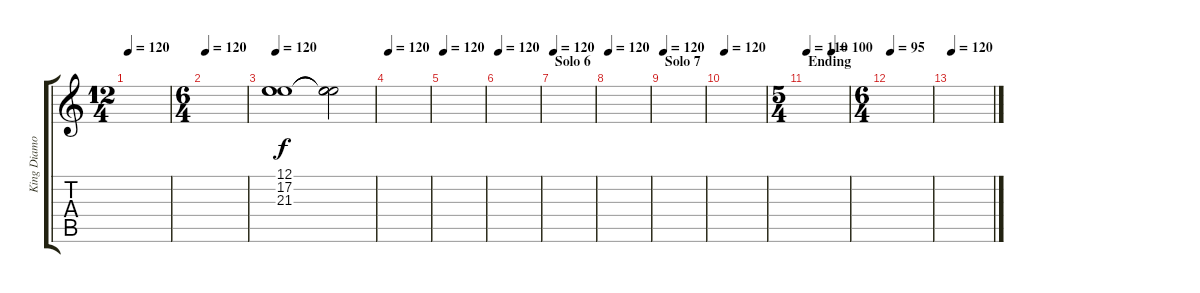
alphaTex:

\track ("King Diamond - Backing Vocals" "King Diamo") {instrument pad4choir}
\staff {score tabs}
\tuning (E4 B3 G3 D3 A2 E2) {hide}
\ts (12 4)
\tempo 120
\clef g2
\ks c
|
\ts (6 4)
\tempo 120
|
\tempo 120
(12.1 17.2 21.3).1 (12.1{t} 17.2{t} 21.3{t}).2 |
\tempo 120
|
\tempo 120
|
\tempo 120
|
\section ("" "Solo 6")
\tempo 120
|
\tempo 120
|
\section ("" "Solo 7")
\tempo 120
|
\tempo 120
|
\ts (5 4)
\section ("" "Ending")
\tempo 110
\tempo (100 0.6)
|
\ts (6 4)
\tempo 95
|
\tempo 120
